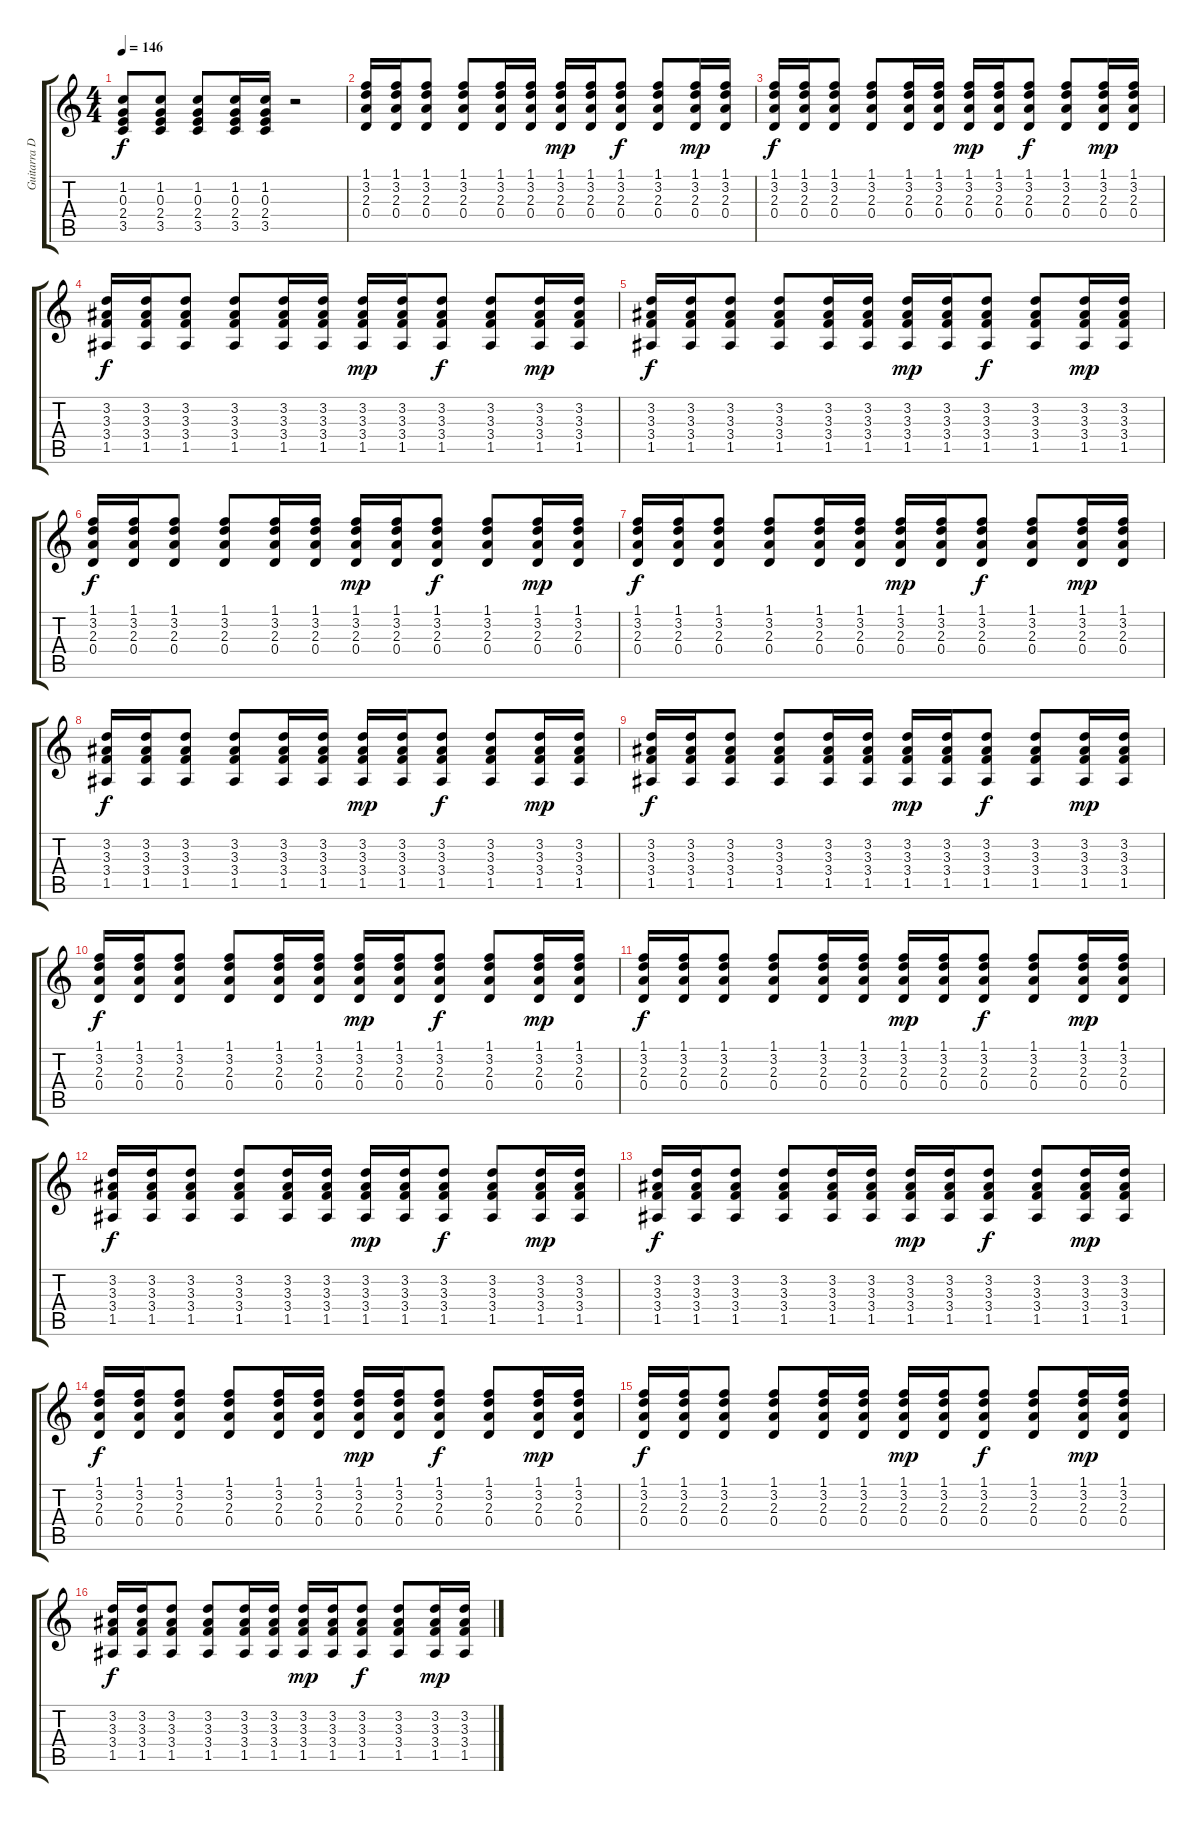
\track ("Guitarra Distorsion" "Guitarra D") {instrument distortionguitar}
\staff {score tabs}
\tuning (E4 B3 G3 D3 A2 E2) {hide}
\ts (4 4)
\tempo 146
\clef g2
\ks c
(1.2 0.3 2.4 3.5).8{dy f} (1.2 0.3 2.4 3.5).8 (1.2 0.3 2.4 3.5).8 (1.2 0.3 2.4 3.5).16 (1.2 0.3 2.4 3.5).16 r.2 |
(1.1 3.2 2.3 0.4).16 (1.1 3.2 2.3 0.4).16 (1.1 3.2 2.3 0.4).8 (1.1 3.2 2.3 0.4).8 (1.1 3.2 2.3 0.4).16 (1.1 3.2 2.3 0.4).16 (1.1 3.2 2.3 0.4).16{dy mp} (1.1 3.2 2.3 0.4).16 (1.1 3.2 2.3 0.4).8{dy f} (1.1 3.2 2.3 0.4).8 (1.1 3.2 2.3 0.4).16{dy mp} (1.1 3.2 2.3 0.4).16 |
(1.1 3.2 2.3 0.4).16{dy f} (1.1 3.2 2.3 0.4).16 (1.1 3.2 2.3 0.4).8 (1.1 3.2 2.3 0.4).8 (1.1 3.2 2.3 0.4).16 (1.1 3.2 2.3 0.4).16 (1.1 3.2 2.3 0.4).16{dy mp} (1.1 3.2 2.3 0.4).16 (1.1 3.2 2.3 0.4).8{dy f} (1.1 3.2 2.3 0.4).8 (1.1 3.2 2.3 0.4).16{dy mp} (1.1 3.2 2.3 0.4).16 |
(3.2 3.3 3.4 1.5).16{dy f} (3.2 3.3 3.4 1.5).16 (3.2 3.3 3.4 1.5).8 (3.2 3.3 3.4 1.5).8 (3.2 3.3 3.4 1.5).16 (3.2 3.3 3.4 1.5).16 (3.2 3.3 3.4 1.5).16{dy mp} (3.2 3.3 3.4 1.5).16 (3.2 3.3 3.4 1.5).8{dy f} (3.2 3.3 3.4 1.5).8 (3.2 3.3 3.4 1.5).16{dy mp} (3.2 3.3 3.4 1.5).16 |
(3.2 3.3 3.4 1.5).16{dy f} (3.2 3.3 3.4 1.5).16 (3.2 3.3 3.4 1.5).8 (3.2 3.3 3.4 1.5).8 (3.2 3.3 3.4 1.5).16 (3.2 3.3 3.4 1.5).16 (3.2 3.3 3.4 1.5).16{dy mp} (3.2 3.3 3.4 1.5).16 (3.2 3.3 3.4 1.5).8{dy f} (3.2 3.3 3.4 1.5).8 (3.2 3.3 3.4 1.5).16{dy mp} (3.2 3.3 3.4 1.5).16 |
(1.1 3.2 2.3 0.4).16{dy f} (1.1 3.2 2.3 0.4).16 (1.1 3.2 2.3 0.4).8 (1.1 3.2 2.3 0.4).8 (1.1 3.2 2.3 0.4).16 (1.1 3.2 2.3 0.4).16 (1.1 3.2 2.3 0.4).16{dy mp} (1.1 3.2 2.3 0.4).16 (1.1 3.2 2.3 0.4).8{dy f} (1.1 3.2 2.3 0.4).8 (1.1 3.2 2.3 0.4).16{dy mp} (1.1 3.2 2.3 0.4).16 |
(1.1 3.2 2.3 0.4).16{dy f} (1.1 3.2 2.3 0.4).16 (1.1 3.2 2.3 0.4).8 (1.1 3.2 2.3 0.4).8 (1.1 3.2 2.3 0.4).16 (1.1 3.2 2.3 0.4).16 (1.1 3.2 2.3 0.4).16{dy mp} (1.1 3.2 2.3 0.4).16 (1.1 3.2 2.3 0.4).8{dy f} (1.1 3.2 2.3 0.4).8 (1.1 3.2 2.3 0.4).16{dy mp} (1.1 3.2 2.3 0.4).16 |
(3.2 3.3 3.4 1.5).16{dy f} (3.2 3.3 3.4 1.5).16 (3.2 3.3 3.4 1.5).8 (3.2 3.3 3.4 1.5).8 (3.2 3.3 3.4 1.5).16 (3.2 3.3 3.4 1.5).16 (3.2 3.3 3.4 1.5).16{dy mp} (3.2 3.3 3.4 1.5).16 (3.2 3.3 3.4 1.5).8{dy f} (3.2 3.3 3.4 1.5).8 (3.2 3.3 3.4 1.5).16{dy mp} (3.2 3.3 3.4 1.5).16 |
(3.2 3.3 3.4 1.5).16{dy f} (3.2 3.3 3.4 1.5).16 (3.2 3.3 3.4 1.5).8 (3.2 3.3 3.4 1.5).8 (3.2 3.3 3.4 1.5).16 (3.2 3.3 3.4 1.5).16 (3.2 3.3 3.4 1.5).16{dy mp} (3.2 3.3 3.4 1.5).16 (3.2 3.3 3.4 1.5).8{dy f} (3.2 3.3 3.4 1.5).8 (3.2 3.3 3.4 1.5).16{dy mp} (3.2 3.3 3.4 1.5).16 |
(1.1 3.2 2.3 0.4).16{dy f} (1.1 3.2 2.3 0.4).16 (1.1 3.2 2.3 0.4).8 (1.1 3.2 2.3 0.4).8 (1.1 3.2 2.3 0.4).16 (1.1 3.2 2.3 0.4).16 (1.1 3.2 2.3 0.4).16{dy mp} (1.1 3.2 2.3 0.4).16 (1.1 3.2 2.3 0.4).8{dy f} (1.1 3.2 2.3 0.4).8 (1.1 3.2 2.3 0.4).16{dy mp} (1.1 3.2 2.3 0.4).16 |
(1.1 3.2 2.3 0.4).16{dy f} (1.1 3.2 2.3 0.4).16 (1.1 3.2 2.3 0.4).8 (1.1 3.2 2.3 0.4).8 (1.1 3.2 2.3 0.4).16 (1.1 3.2 2.3 0.4).16 (1.1 3.2 2.3 0.4).16{dy mp} (1.1 3.2 2.3 0.4).16 (1.1 3.2 2.3 0.4).8{dy f} (1.1 3.2 2.3 0.4).8 (1.1 3.2 2.3 0.4).16{dy mp} (1.1 3.2 2.3 0.4).16 |
(3.2 3.3 3.4 1.5).16{dy f} (3.2 3.3 3.4 1.5).16 (3.2 3.3 3.4 1.5).8 (3.2 3.3 3.4 1.5).8 (3.2 3.3 3.4 1.5).16 (3.2 3.3 3.4 1.5).16 (3.2 3.3 3.4 1.5).16{dy mp} (3.2 3.3 3.4 1.5).16 (3.2 3.3 3.4 1.5).8{dy f} (3.2 3.3 3.4 1.5).8 (3.2 3.3 3.4 1.5).16{dy mp} (3.2 3.3 3.4 1.5).16 |
(3.2 3.3 3.4 1.5).16{dy f} (3.2 3.3 3.4 1.5).16 (3.2 3.3 3.4 1.5).8 (3.2 3.3 3.4 1.5).8 (3.2 3.3 3.4 1.5).16 (3.2 3.3 3.4 1.5).16 (3.2 3.3 3.4 1.5).16{dy mp} (3.2 3.3 3.4 1.5).16 (3.2 3.3 3.4 1.5).8{dy f} (3.2 3.3 3.4 1.5).8 (3.2 3.3 3.4 1.5).16{dy mp} (3.2 3.3 3.4 1.5).16 |
(1.1 3.2 2.3 0.4).16{dy f} (1.1 3.2 2.3 0.4).16 (1.1 3.2 2.3 0.4).8 (1.1 3.2 2.3 0.4).8 (1.1 3.2 2.3 0.4).16 (1.1 3.2 2.3 0.4).16 (1.1 3.2 2.3 0.4).16{dy mp} (1.1 3.2 2.3 0.4).16 (1.1 3.2 2.3 0.4).8{dy f} (1.1 3.2 2.3 0.4).8 (1.1 3.2 2.3 0.4).16{dy mp} (1.1 3.2 2.3 0.4).16 |
(1.1 3.2 2.3 0.4).16{dy f} (1.1 3.2 2.3 0.4).16 (1.1 3.2 2.3 0.4).8 (1.1 3.2 2.3 0.4).8 (1.1 3.2 2.3 0.4).16 (1.1 3.2 2.3 0.4).16 (1.1 3.2 2.3 0.4).16{dy mp} (1.1 3.2 2.3 0.4).16 (1.1 3.2 2.3 0.4).8{dy f} (1.1 3.2 2.3 0.4).8 (1.1 3.2 2.3 0.4).16{dy mp} (1.1 3.2 2.3 0.4).16 |
(3.2 3.3 3.4 1.5).16{dy f} (3.2 3.3 3.4 1.5).16 (3.2 3.3 3.4 1.5).8 (3.2 3.3 3.4 1.5).8 (3.2 3.3 3.4 1.5).16 (3.2 3.3 3.4 1.5).16 (3.2 3.3 3.4 1.5).16{dy mp} (3.2 3.3 3.4 1.5).16 (3.2 3.3 3.4 1.5).8{dy f} (3.2 3.3 3.4 1.5).8 (3.2 3.3 3.4 1.5).16{dy mp} (3.2 3.3 3.4 1.5).16
